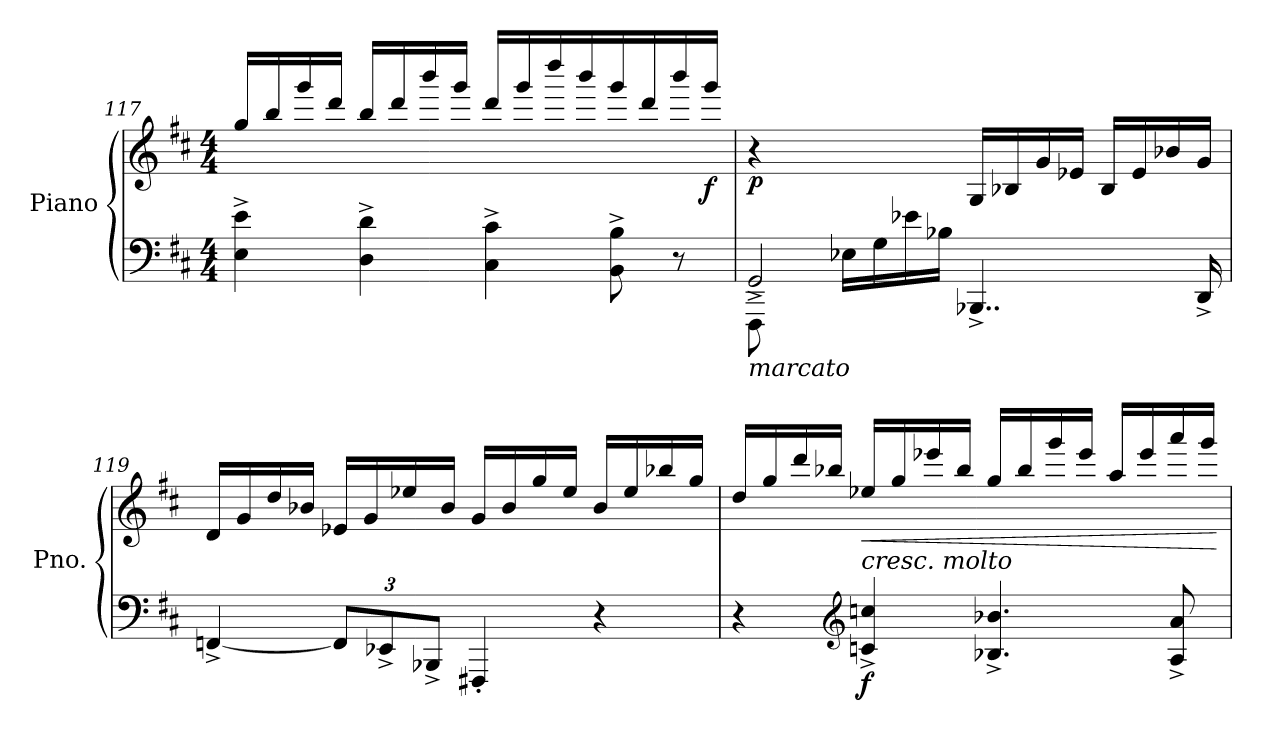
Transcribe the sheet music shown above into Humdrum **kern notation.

**kern	**kern	**dynam
*part1	*part1	*part1
*staff2	*staff1	*staff1/2
*I"Piano	*	*
*I'Pno.	*	*
!!LO:PB:g=z
*clefF4	*clefG2	*
*k[f#c#]	*k[f#c#]	*
*M4/4	*M4/4	*
=117	=117	=117
4E\^ 4e\^	16gg/LL	.
.	16bb/	.
.	16ggg/	.
.	16ddd/JJ	.
4D\^ 4d\^	16bb/LL	.
.	16ddd/	.
.	16bbb/	.
.	16ggg/JJ	.
4C#\^ 4c#\^	16ddd/LL	.
.	16ggg/	.
.	16dddd/	.
.	16bbb/	.
8BB\^ 8B\^	16ggg/	.
.	16ddd/	.
8r	16bbb/	.
!	!	!LO:DY:b
.	16ggg/JJ	f
=118	=118	=118
*^	*	*
*	*^	*	*
!LO:TX:b:i:t=marcato	!	!	!	!
!	!	!	!	!LO:DY:b
4ryy	2GG^/	8FFF#\	4r	p
.	.	2..ryy	.	.
16E-X\LL	.	.	4ryy	.
16G\	.	.	.	.
16e-X\	.	.	.	.
16B-X\JJ	.	.	.	.
2ryy	4..BBB-X^/	.	16G/LL	.
.	.	.	16B-X/	.
.	.	.	16g/	.
.	.	.	16e-X/JJ	.
.	.	.	16B-/LL	.
.	.	.	16e-/	.
.	.	.	16b-X/	.
.	16DD^/	.	16g/JJ	.
*v	*v	*v	*	*
!!LO:LB:g=z
=119	=119	=119
[4FFn^/	16d/LL	.
.	16g/	.
.	16dd/	.
.	16b-X/JJ	.
*Xbrackettup	*	*
12FF/L]	16e-X/LL	.
.	16g/	.
12EE-X^/	.	.
.	16ee-X/	.
12BBB-X^/J	.	.
.	16b-/JJ	.
4FFF#X'/	16g/LL	.
.	16b-/	.
.	16gg/	.
.	16ee-/JJ	.
4r	16b-/LL	.
.	16ee-/	.
.	16bb-X/	.
.	16gg/JJ	.
=120	=120	=120
4r	16dd/LL	.
.	16gg/	.
.	16ddd/	.
.	16bb-X/JJ	.
*clefG2	*	*
*	*MM200	*
!	!LO:TX:b:i:t=cresc. molto	!
!	!	!LO:HP:b
!	!	!LO:DY:n=1:b=2
4cn/^ 4ccn/^	16ee-X/LL	< f
.	16gg/	.
.	16eee-X/	.
.	16bb-/JJ	.
4.B-X/^ 4.b-X/^	16gg/LL	.
.	16bb-/	.
.	16ggg/	.
.	16eee-/JJ	.
.	16aa/LL	.
.	16eee-/	.
8A/^ 8a/^	16aaa/	.
.	16ggg/JJ	.
.	.	[
=	=	=
*-	*-	*-
